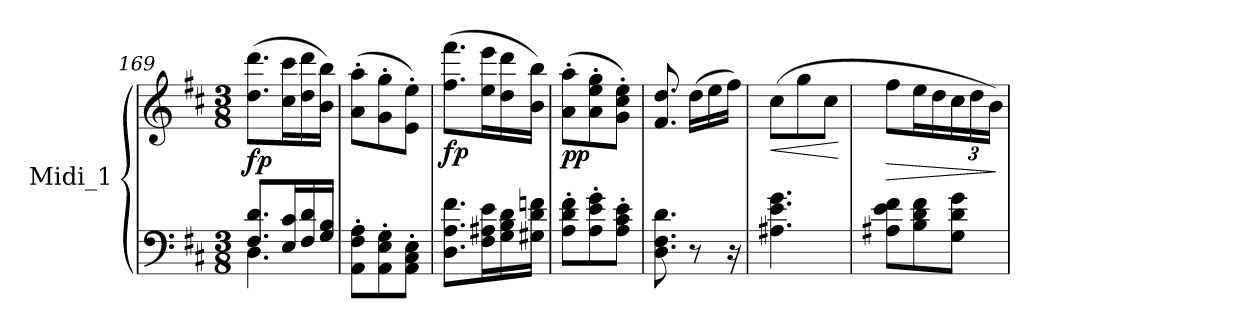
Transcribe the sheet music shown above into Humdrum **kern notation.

**kern	**kern	**dynam
*part1	*part1	*part1
*staff2	*staff1	*staff1/2
*I"Midi_1	*	*
*clefF4	*clefG2	*
*k[f#c#]	*k[f#c#]	*
*D:	*D:	*
*M3/8	*M3/8	*
=169	=169	=169
*^	*	*
!	!	!	!LO:DY:b
8.F#/ 8.d/L	4.D\	(>8.dd\ 8.ddd\L	fp
16E/ 16c#/L	.	16cc#\ 16ccc#\L	.
16F#/ 16d/	.	16dd\ 16ddd\	.
16G/ 16B/JJ	.	16b\ 16bb\JJ)	.
*v	*v	*	*
!!LO:LB:g=z
=170	=170	=170
8AA\' 8F#\' 8A\'L	(>8a\' 8aa\'L	.
8AA\' 8E\' 8G\'	8g\' 8gg\'	.
8AA\' 8C#\' 8E\'J	8e\' 8ee\'J)	.
=171	=171	=171
!	!	!LO:DY:b
8.D\ 8.A\ 8.f#\L	(>8.ff#\ 8.fff#\L	fp
16F#\ 16A#X\ 16e\L	16ee\ 16eee\L	.
16G\ 16B\ 16d\	16dd\ 16ddd\	.
16G#X\ 16d\ 16fn\JJ	16b\ 16bb\JJ)	.
=172	=172	=172
!	!	!LO:DY:b
8A\' 8d\' 8f#i\'L	(>8a\' 8aa\'L	pp
8A\' 8e\' 8g\'	8a\' 8ee\' 8gg\'	.
8A\' 8c#\' 8e\'J	8g\' 8cc#\' 8ee\'J)	.
=173	=173	=173
*	*MM75	*
8.D\ 8.F#\ 8.d\	8.f#/ 8.dd/	.
8r	(>16dd\LL	.
.	16ee\	.
16r	16ff#\JJ)	.
=174	=174	=174
!	!	!LO:HP:b
4.A#X\ 4.e\ 4.g\	(>8cc#\L	<
.	8gg\	.
.	8cc#\J	.
.	.	[
=175	=175	=175
!	!	!LO:HP:b
8A#X\ 8e\ 8f#\L	8ff#\L	>
8B\ 8d\ 8f#\	16ee\L	.
.	16dd\	.
*	*Xbrackettup	*
8G\ 8d\ 8g\J	24cc#\	.
.	24dd\	.
.	24b\JJ)	.
.	.	]
=	=	=
*-	*-	*-
